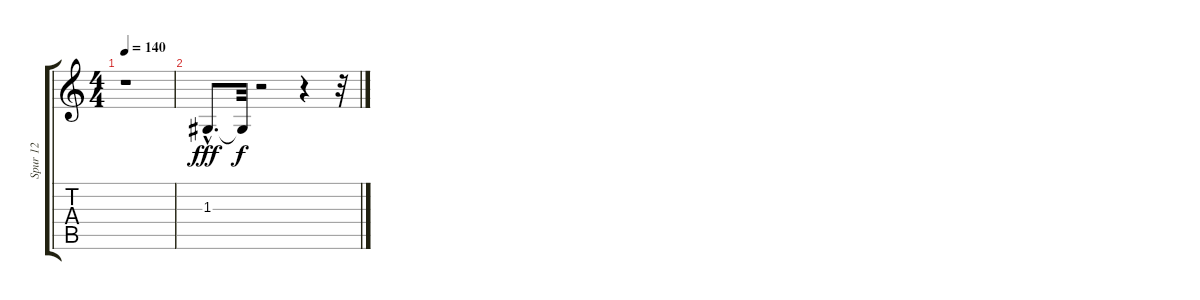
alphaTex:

\track ("Spur 12" "Spur 12") {instrument orchestrahit}
\staff {score tabs}
\tuning (E4 B3 G3 D3 A2 E2) {hide}
\ts (4 4)
\tempo 140
\clef g2
\ks c
r.1{dy fff} |
1.3{hac}.8{d} 1.3{t}.32{dy f} r.2 r.4 r.32
